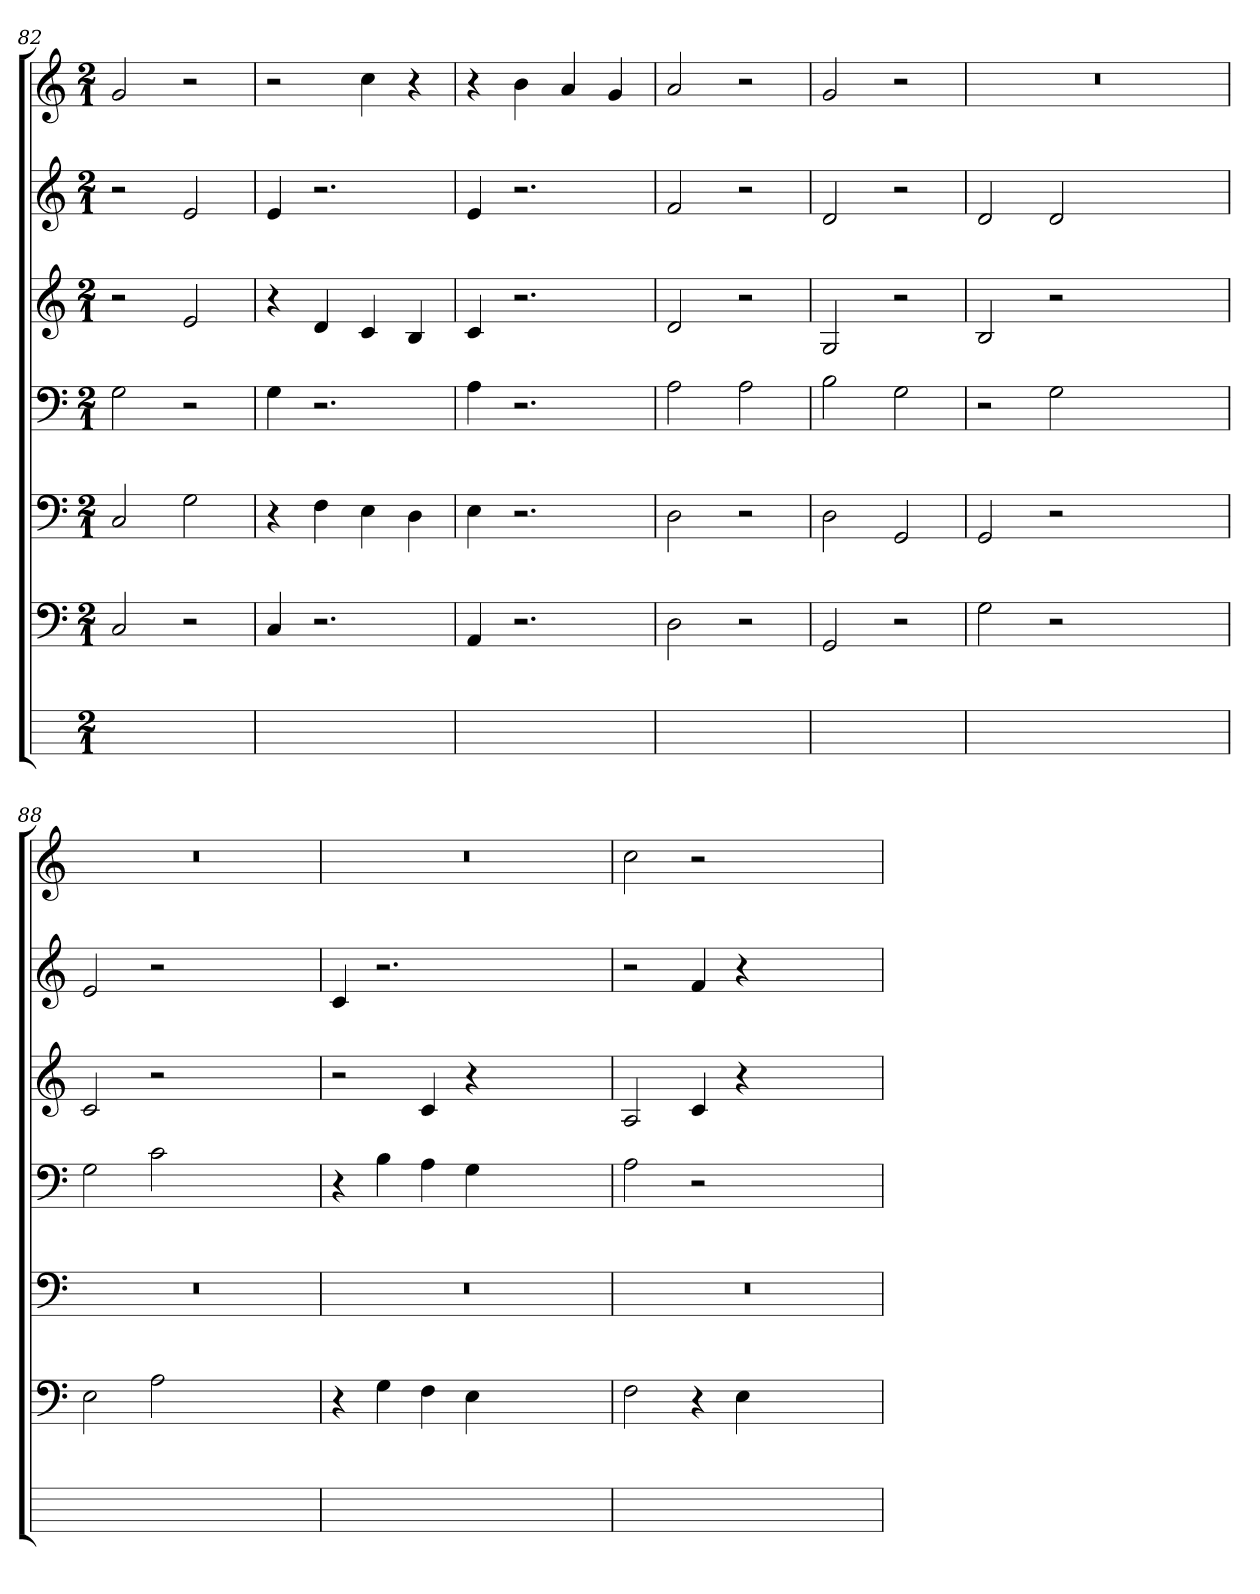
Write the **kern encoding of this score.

**kern	**kern	**kern	**kern	**kern	**kern	**kern
*part7	*part6	*part5	*part4	*part3	*part2	*part1
*staff7	*staff6	*staff5	*staff4	*staff3	*staff2	*staff1
*	*clefF4	*clefF4	*clefF4	*clefG2	*clefG2	*clefG2
*	*k[]	*k[]	*k[]	*k[]	*k[]	*k[]
*	*C:	*C:	*C:	*C:	*C:	*C:
*M2/1	*M2/1	*M2/1	*M2/1	*M2/1	*M2/1	*M2/1
=82	=82	=82	=82	=82	=82	=82
1ryy	2C	2C	2Gi	2r	2r	2g
.	2r	2G	2r	2e	2e	2r
=83	=83	=83	=83	=83	=83	=83
1ryy	4Ci	4r	4G	4r	4e	2r
.	2.r	4F	2.r	4d	2.r	.
.	.	4E	.	4c	.	4cc
.	.	4D	.	4B	.	4r
=84	=84	=84	=84	=84	=84	=84
1ryy	4AA	4E	4A	4c	4ei	4r
.	2.r	2.r	2.r	2.r	2.r	4b
.	.	.	.	.	.	4a
.	.	.	.	.	.	4g
=85	=85	=85	=85	=85	=85	=85
1ryy	2D	2D	2A	2d	2f	2a
.	2r	2r	2Ai	2r	2r	2r
=86	=86	=86	=86	=86	=86	=86
1ryy	2GG	2Di	2B	2Gj	2d	2g
.	2r	2GG	2Gj	2r	2r	2r
=87	=87	=87	=87	=87	=87	=87
0ryy	2G	2GG	2r	2B	2di	0r
.	2r	2r	2G	2r	2d	.
.	1ryy	1ryy	1ryy	1ryy	1ryy	.
=88	=88	=88	=88	=88	=88	=88
0ryy	2E	0r	2G	2c	2e	0r
.	2A	.	2c	2r	2r	.
.	1ryy	.	1ryy	1ryy	1ryy	.
=89	=89	=89	=89	=89	=89	=89
0ryy	4r	0r	4r	2r	4c	0r
.	4G	.	4B	.	2.r	.
.	4F	.	4A	4c	.	.
.	4E	.	4G	4r	.	.
.	1ryy	.	1ryy	1ryy	1ryy	.
=90	=90	=90	=90	=90	=90	=90
0ryy	2F	0r	2A	2A	2r	2cc
.	4r	.	2r	4c	4f	2r
.	4E	.	.	4r	4r	.
.	1ryy	.	1ryy	1ryy	1ryy	1ryy
=	=	=	=	=	=	=
*-	*-	*-	*-	*-	*-	*-
